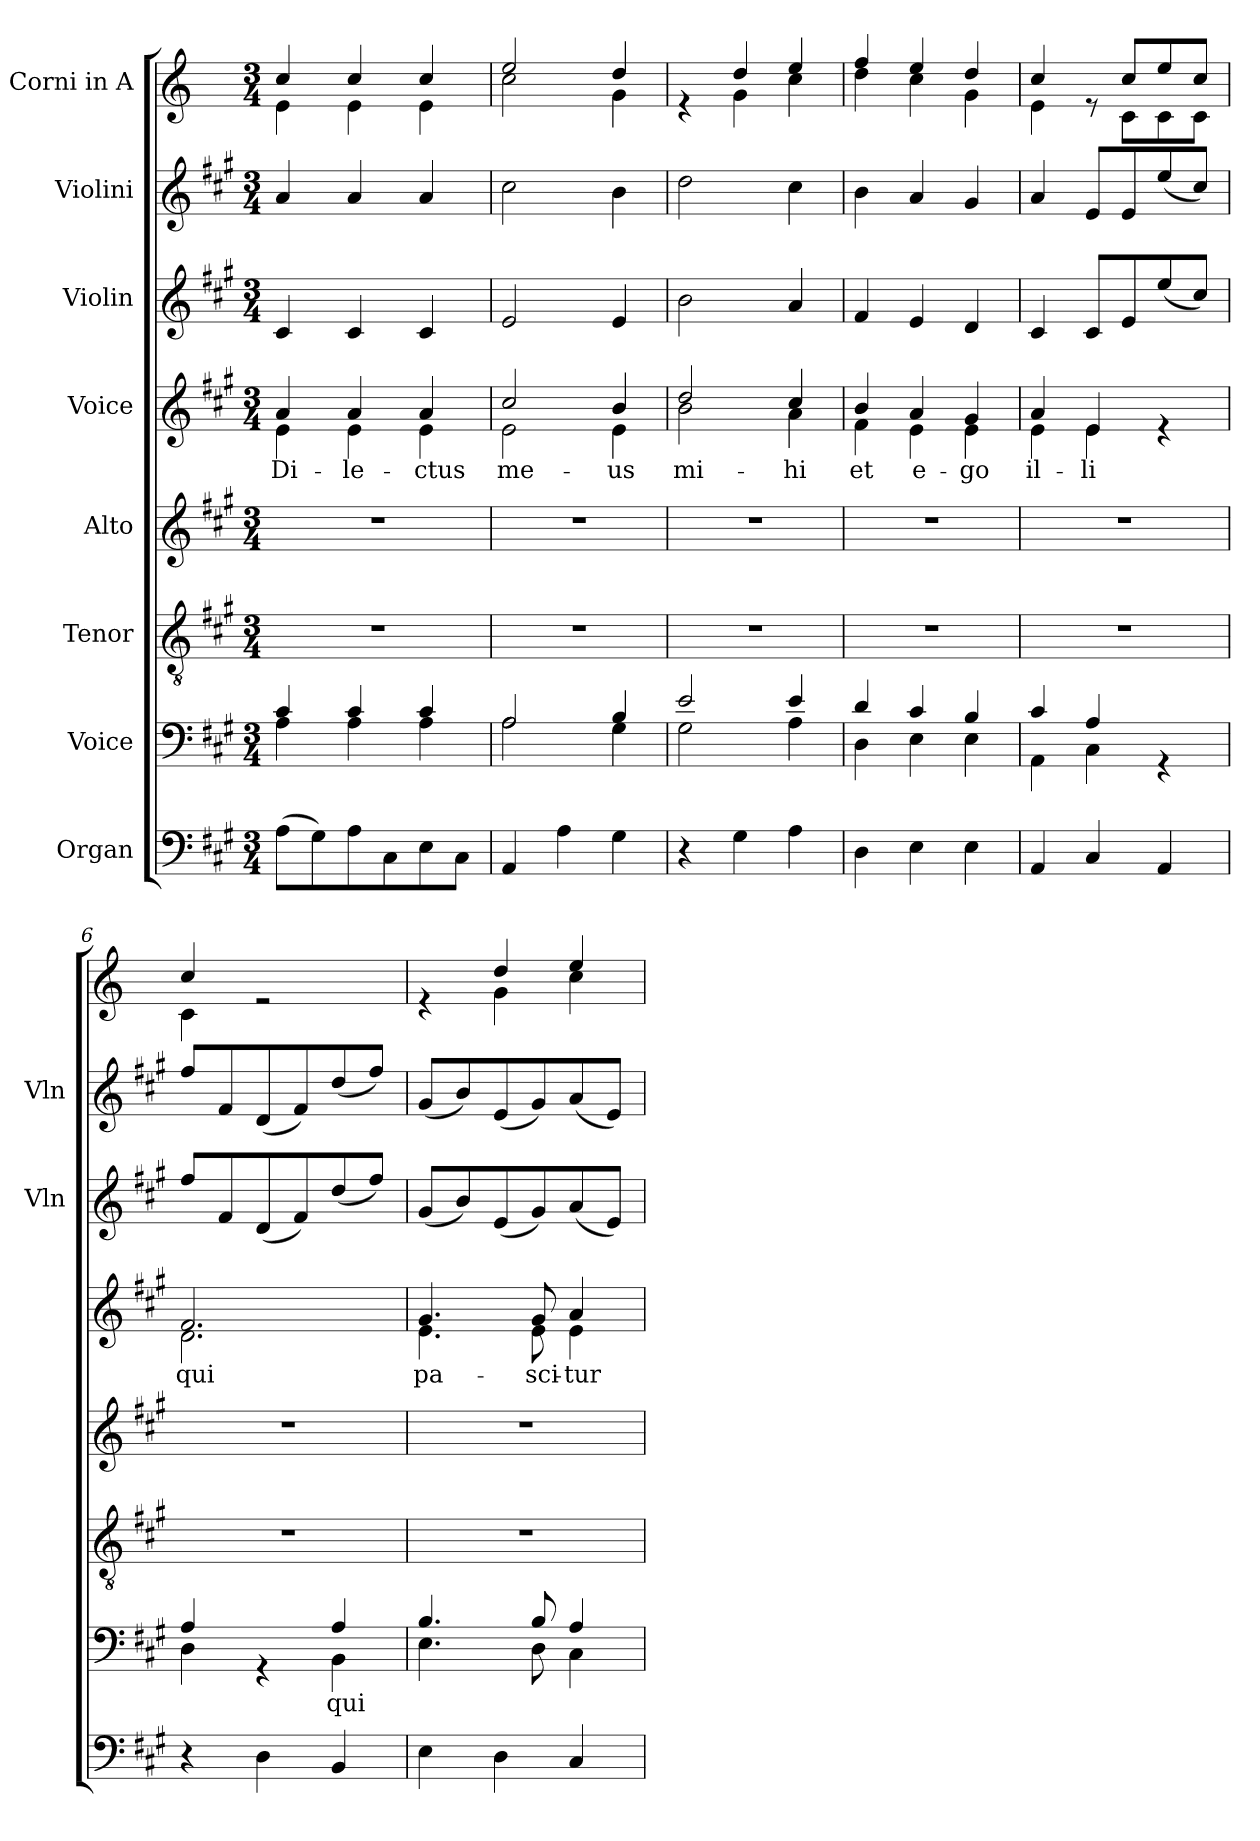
**kern	**kern	**text	**kern	**kern	**kern	**text	**kern	**kern	**kern
*part8	*part7	*part7	*part6	*part5	*part4	*part4	*part3	*part2	*part1
*staff8	*staff7	*staff7	*staff6	*staff5	*staff4	*staff4	*staff3	*staff2	*staff1
*I"Organ	*I"Voice	*	*I"Tenor	*I"Alto	*I"Voice	*	*I"Violin	*I"Violini	*I"Corni in A
*	*	*	*	*	*	*	*I'Vln	*I'Vln	*
*clefF4	*clefF4	*	*clefGv2	*clefG2	*clefG2	*	*clefG2	*clefG2	*clefG2
*	*	*	*	*	*	*	*	*	*ITrd2c3
*k[f#c#g#]	*k[f#c#g#]	*	*k[f#c#g#]	*k[f#c#g#]	*k[f#c#g#]	*	*k[f#c#g#]	*k[f#c#g#]	*k[f#c#g#]
*M3/4	*M3/4	*	*M3/4	*M3/4	*M3/4	*	*M3/4	*M3/4	*M3/4
*MM110	*MM110	*	*MM110	*MM110	*MM110	*	*MM110	*MM110	*MM110
=1	=1	=1	=1	=1	=1	=1	=1	=1	=1
*	*^	*	*	*	*	*	*	*	*
!	!	!	!	!	!	!	!	!	!	!LO:TX:a:B:t=[
!	!	!	!	!	!	!	!	!	!	!LO:TX:a:B:t=] Andante
!	!	!	!	!	!	!	!LO:LY:b	!	!	!
*	*	*	*	*	*	*^	*	*	*	*^
(8A\L	4c#/	4A\	.	2.r	2.r	4a/	4e\	Di-	4c#/	4a/	4a/	4c#\
8G#\)	.	.	.	.	.	.	.	.	.	.	.	.
!	!	!	!	!	!	!	!	!LO:LY:b	!	!	!	!
8A\	4c#/	4A\	.	.	.	4a/	4e\	-le-	4c#/	4a/	4a/	4c#\
8C#\	.	.	.	.	.	.	.	.	.	.	.	.
!	!	!	!	!	!	!	!	!LO:LY:b	!	!	!	!
8E\	4c#/	4A\	.	.	.	4a/	4e\	-ctus	4c#/	4a/	4a/	4c#\
8C#\J	.	.	.	.	.	.	.	.	.	.	.	.
=2	=2	=2	=2	=2	=2	=2	=2	=2	=2	=2	=2	=2
!	!	!	!	!	!	!	!	!LO:LY:b	!	!	!	!
4AA/	2A/	2A\	.	2.r	2.r	2cc#/	2e\	me-	2e/	2cc#\	2cc#/	2a\
4A\	.	.	.	.	.	.	.	.	.	.	.	.
!	!	!	!	!	!	!	!	!LO:LY:b	!	!	!	!
4G#\	4B/	4G#\	.	.	.	4b/	4e\	-us	4e/	4b\	4b/	4e\
=3	=3	=3	=3	=3	=3	=3	=3	=3	=3	=3	=3	=3
!	!	!	!	!	!	!	!	!LO:LY:b	!	!	!	!
4r	2e/	2G#\	.	2.r	2.r	2dd/	2b\	mi-	2b\	2dd\	4re	4ryy
4G#\	.	.	.	.	.	.	.	.	.	.	4b/	4e\
!	!	!	!	!	!	!	!	!LO:LY:b	!	!	!	!
4A\	4e/	4A\	.	.	.	4cc#/	4a\	-hi	4a/	4cc#\	4cc#/	4a\
=4	=4	=4	=4	=4	=4	=4	=4	=4	=4	=4	=4	=4
!	!	!	!	!	!	!	!	!LO:LY:b	!	!	!	!
4D\	4d/	4D\	.	2.r	2.r	4b/	4f#\	et	4f#/	4b\	4dd/	4b\
!	!	!	!	!	!	!	!	!LO:LY:b	!	!	!	!
4E\	4c#/	4E\	.	.	.	4a/	4e\	e-	4e/	4a/	4cc#/	4a\
!	!	!	!	!	!	!	!	!LO:LY:b	!	!	!	!
4E\	4B/	4E\	.	.	.	4g#/	4e\	-go	4d/	4g#/	4b/	4e\
=5	=5	=5	=5	=5	=5	=5	=5	=5	=5	=5	=5	=5
!	!	!	!	!	!	!	!	!LO:LY:b	!	!	!	!
4AA/	4c#/	4AA\	.	2.r	2.r	4a/	4e\	il-	4c#/	4a/	4a/	4c#\
!	!	!	!	!	!	!	!	!LO:LY:b	!	!	!	!
4C#/	4A/	4C#\	.	.	.	4e/	4e\	-li	8c#/L	8e/L	8re	8ryy
.	.	.	.	.	.	.	.	.	8e/	8e/	8a/L	8A\L
4AA/	4rGG	4ryy	.	.	.	4re	4ryy	.	(8ee/	(8ee/	8cc#/	8A\
.	.	.	.	.	.	.	.	.	8cc#/J)	8cc#/J)	8a/J	8A\J
=6	=6	=6	=6	=6	=6	=6	=6	=6	=6	=6	=6	=6
!	!	!	!	!	!	!	!	!LO:LY:b	!	!	!	!
4r	4A/	4D\	.	2.r	2.r	2.f#/	2.d\	qui	8ff#/L	8ff#/L	4a/	4A\
.	.	.	.	.	.	.	.	.	8f#/	8f#/	.	.
4D\	4rGG	4ryy	.	.	.	.	.	.	(8d/	(8d/	2re	2ryy
.	.	.	.	.	.	.	.	.	8f#/)	8f#/)	.	.
!	!	!	!LO:LY:b	!	!	!	!	!	!	!	!	!
4BB/	4A/	4BB\	qui	.	.	.	.	.	(8dd/	(8dd/	.	.
.	.	.	.	.	.	.	.	.	8ff#/J)	8ff#/J)	.	.
=7	=7	=7	=7	=7	=7	=7	=7	=7	=7	=7	=7	=7
!	!	!	!	!	!	!	!	!LO:LY:b	!	!	!	!
4E\	4.B/	4.E\	.	2.r	2.r	4.g#/	4.e\	pa-	(8g#/L	(8g#/L	4re	4ryy
.	.	.	.	.	.	.	.	.	8b/)	8b/)	.	.
4D\	.	.	.	.	.	.	.	.	(8e/	(8e/	4b/	4e\
!	!	!	!	!	!	!	!	!LO:LY:b	!	!	!	!
.	8B/	8D\	.	.	.	8g#/	8e\	-sci-	8g#/)	8g#/)	.	.
!	!	!	!	!	!	!	!	!LO:LY:b	!	!	!	!
4C#/	4A/	4C#\	.	.	.	4a/	4e\	-tur	(8a/	(8a/	4cc#/	4a\
.	.	.	.	.	.	.	.	.	8e/J)	8e/J)	.	.
*	*v	*v	*	*	*	*v	*v	*	*	*	*v	*v
=	=	=	=	=	=	=	=	=	=
*-	*-	*-	*-	*-	*-	*-	*-	*-	*-
